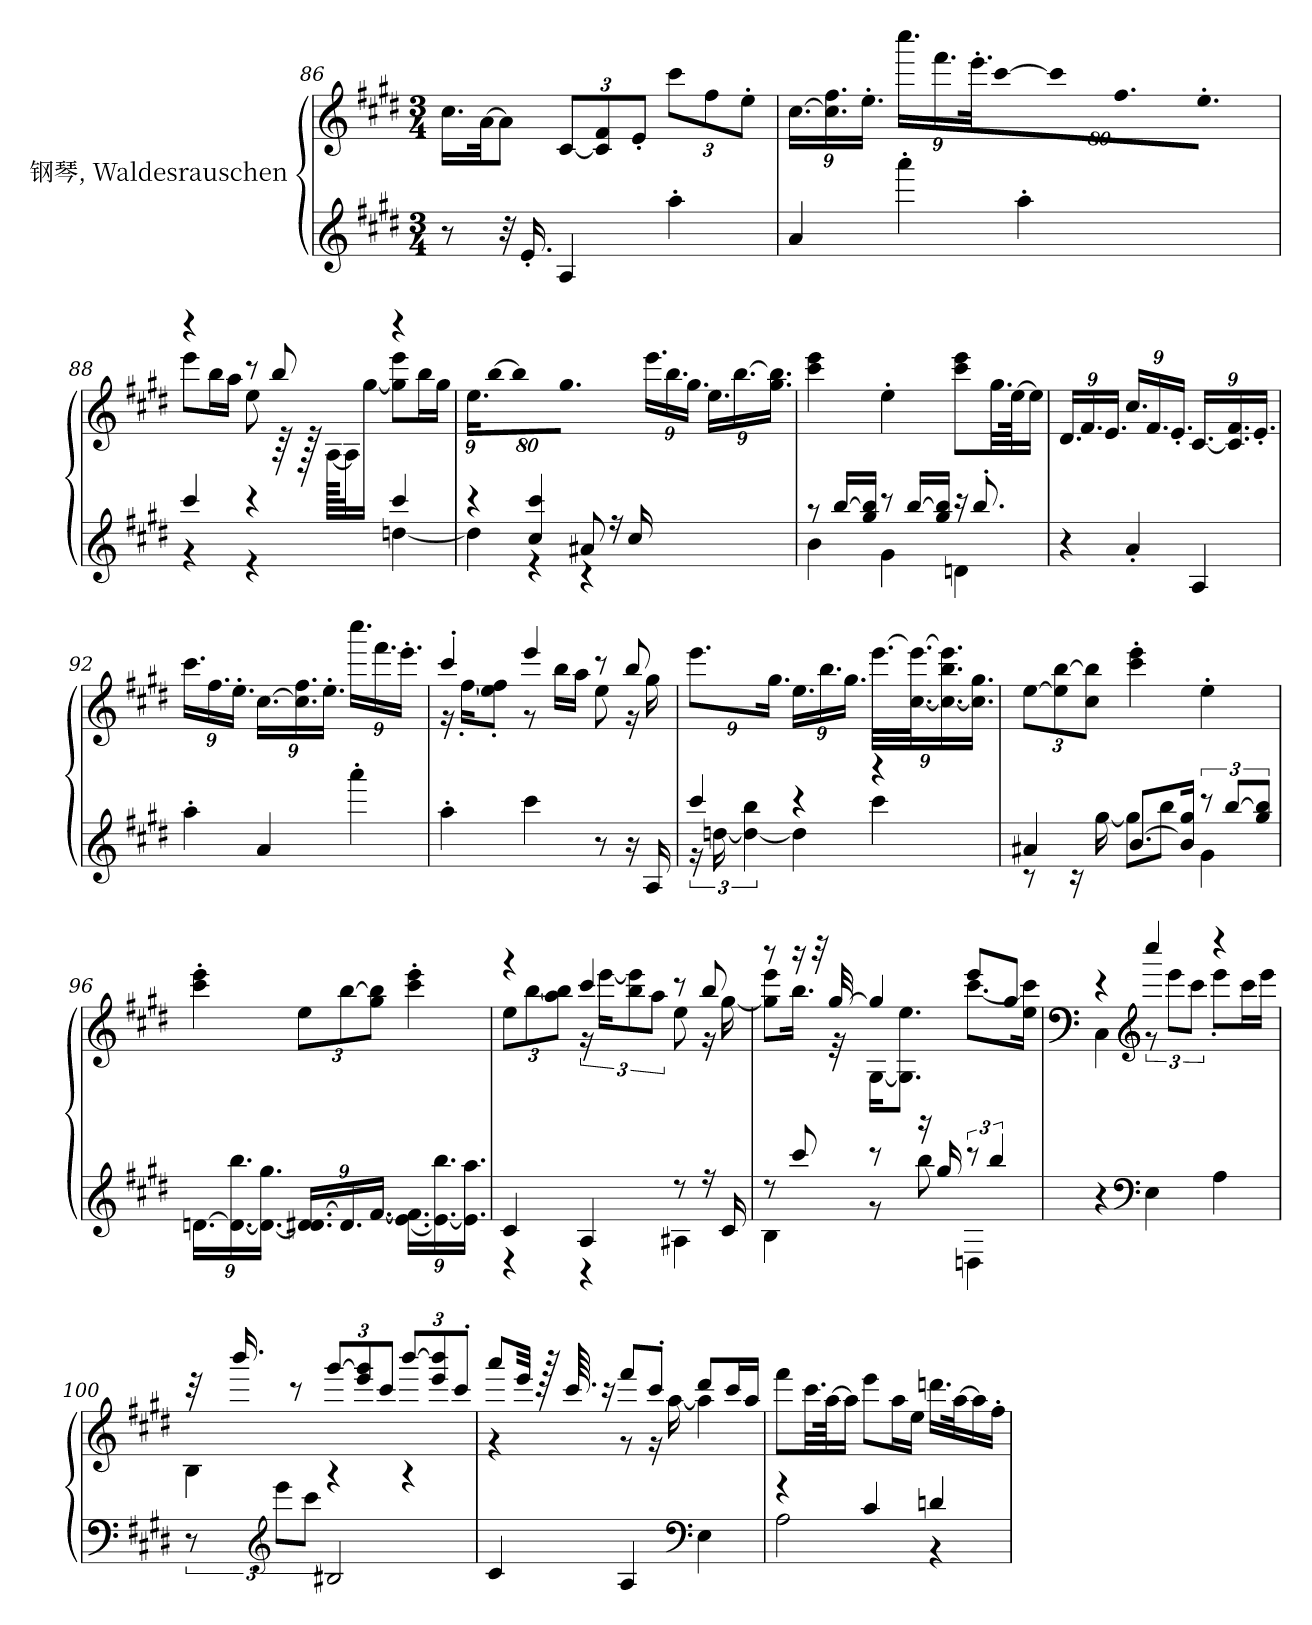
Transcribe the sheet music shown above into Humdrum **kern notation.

**kern	**kern
*part1	*part1
*staff2	*staff1
*I"钢琴, Waldesrauschen	*
*clefG2	*clefG2
*k[f#c#g#d#]	*k[f#c#g#d#]
*M3/4	*M3/4
=86	=86
8r	16.cc#\LL
.	[32a\JK
32r	8a\J]
16.e'/	.
*	*Xbrackettup
4A/	[12c#/L
.	12c#/] 12f#/
.	12e'/J
4aa'\	12ccc#\L
.	12ff#\
.	12ee'\J
!!LO:LB:g=z
=87	=87
4a/	[18.cc#\LL
.	18.cc#\] 18.ff#\
.	18.ee'\JJ
4aaa'\	18.cccc#\LL
.	18.fff#\
.	36.eee'\JK
!	!LO:N:vis=8
.	[640%71ccc#\
4aa'\	.
!	!LO:N:vis=64
.	640%9ccc#\KKL]
.	18.ff#\
.	18.ee'\JJ
=88	=88
*^	*^
4ccc#/	4r	4r	8eee\L
.	.	.	16bb\L
.	.	.	16aa\JJ
4r	4r	8r	8ee\
.	.	8bb/	64r
.	.	.	128r
.	.	.	[128A\KKLLL
.	.	.	32A\J]
.	.	.	[16gg#\JJ
4ccc#/	[4ddn\	4r	8gg#\] 8eee\L
.	.	.	16bb\L
.	.	.	16gg#\JJ
*	*	*v	*v
!!LO:LB:g=z
=89	=89	=89
4r	4dd\]	18.ee\KL
!	!	!LO:N:vis=8
.	.	[640%71bb\
!	!	!LO:N:vis=64
.	.	640%9bb\KLL]
.	.	36.gg#\JJJ
4cc#/ 4ccc#/	4r	18.eee\LL
.	.	18.bb\
.	.	18.gg#\JJ
8a#X/	4r	18.ee\LL
.	.	[18.bb\
16r	.	.
.	.	18.gg#\ 18.bb\]JJ
16cc#/	.	.
=90	=90	=90
8r	4b\	4ccc#\ 4eee\
[16bb/LL	.	.
16gg#/ 16bb/]JJ	.	.
8r	4g#\	4ee'\
[16bb/LL	.	.
16gg#/ 16bb/]JJ	.	.
16r	4dn\	8ccc#\ 8eee\L
8.bb'/	.	.
.	.	32.gg#\LL
.	.	[64ee\JK
.	.	16ee\JJ]
*v	*v	*
=91	=91
4r	18.d#/LL
.	18.f#/
.	18.e/JJ
4a'/	18.cc#/LL
.	18.f#/
.	18.e'/JJ
4A/	[18.c#/LL
.	18.c#/] 18.f#/
.	18.e'/JJ
!!LO:PB:g=z
=92	=92
4aa'\	18.ccc#\LL
.	18.ff#\
.	18.ee'\JJ
4a/	[18.cc#\LL
.	18.cc#\] 18.ff#\
.	18.ee'\JJ
4aaa'\	18.cccc#\LL
.	18.fff#\
.	18.eee'\JJ
=93	=93
*	*^
4aa'\	4ccc#'/	16r
.	.	[16ff#'\KL
.	.	8ee\' 8ff#\]'J
4ccc#\	4eee/	8r
.	.	16bb\LL
.	.	16aa\JJ
8r	8r	8ee\
16r	8bb/	16r
16A/	.	16gg#\
*	*v	*v
=94	=94
*^	*
4ccc#/	24r	9.eee\L
.	[24ddn\	.
.	6dd\_ 6bb\	.
.	.	18.gg#\Jk
4r	4dd\]	18.ee\LL
.	.	18.bb\
.	.	18.gg#\JJ
4r	4ccc#\	[36.eee\LLL
.	.	[36.cc#\ 36.eee\_J
.	.	18.cc#\_ 18.bb\ 18.eee\]
.	.	18.cc#\] 18.gg#\JJ
!!LO:LB:g=z
=95	=95	=95
4a#X/	8r	[12ee\L
.	.	12ee\] [12bb\
.	16r	.
.	.	12cc#\ 12bb\]J
.	[16gg#\	.
[8.b/L	8gg#\L]	4ccc#\' 4eee\'
.	8bb\J	.
16b/] 16gg#/Jk	.	.
12r	4g#\	4ee'\
[12bb/L	.	.
12gg#/ 12bb/]J	.	.
*v	*v	*
=96	=96
*Xbrackettup	*
[18.dn\LL	4ccc#\' 4eee\'
18.d\_ 18.bb\	.
18.d\_ 18.gg#\JJ	.
18.d/] [18.d#X/LL	12ee\L
18.d#/]	[12bb\
[18.f#/JJ	12gg#\ 12bb\]J
[18.e\ 18.f#\]LL	4ccc#\' 4eee\'
18.e\_ 18.bb\	.
18.e\] 18.aa\JJ	.
!!LO:LB:g=z
=97	=97
*^	*^
4c#/	4r	4r	12ee\L
.	.	.	[12bb\
.	.	.	12aa\ 12bb\]J
*	*	*	*brackettup
4A/	4r	4ccc#/	24r
.	.	.	[24eee\KL
.	.	.	12bb\ 12eee\]
.	.	.	12aa\J
8r	4A#X\	8r	8ee\
16r	.	8bb/	16r
16c#/	.	.	[16gg#\
=98	=98	=98	=98
8r	4B\	8r	8gg#\] 8eee\L
8ccc#/	.	16r	16.bb\Jk
.	.	32r	.
.	.	[32gg#/	32r
8r	8r	4gg#/]	[16G#\KL
.	.	.	8.G#\] 8.ee\J
16r	8bb\	.	.
16gg#/	.	.	.
*brackettup	*	*	*
12r	4Dn\	8eee/L	[8.ccc#\L
6bb/	.	.	.
.	.	8gg#/J	.
.	.	.	16ee\ 16ccc#\]Jk
*v	*v	*	*
=99	=99	=99
*	*clefF4	*
4r	4r	4C#\
*clefF4	*clefG2	*
4E\	4cccc#/	12r
.	.	12eee\L
.	.	12ccc#\J
4A\	4r	8eee'\L
.	.	16ccc#\L
.	.	16eee\JJ
!!LO:LB:g=z	!!
=100	=100	=100
12r	32r	4B\
.	16.bbb/	.
*clefG2	*	*
12eee\L	.	.
.	8r	.
12ccc#\J	.	.
*	*Xbrackettup	*
2B#X/	[12ggg#/L	4r
.	12eee/ 12ggg#/]	.
.	12ccc#/J	.
.	[12bbb/L	4r
.	12eee/ 12bbb/]	.
.	12ccc#'/J	.
=101	=101	=101
4c#/	8aaa/L	4r
.	32eee/Jkk	.
.	128r	.
.	64.ccc#/	.
.	16r	.
4A/	8fff#/L	8r
.	8ccc#'/J	16r
.	.	[16aa\
*clefF4	*	*
4E\	8ddd#/L	4aa\]
.	16ccc#/L	.
.	16aa/JJ	.
*	*v	*v
!!LO:LB:g=z
=102	=102
*^	*
4r	2A\	8fff#\L
.	.	32.ccc#\LL
.	.	[64aa\JK
.	.	16aa\JJ]
4c#/	.	8eee\L
.	.	16aa\L
.	.	16ee\JJ
4dn/	4r	16.dddn\LL
.	.	[32aa\K
.	.	16aa\]
.	.	16ff#'\JJ
*v	*v	*
=	=
*-	*-
